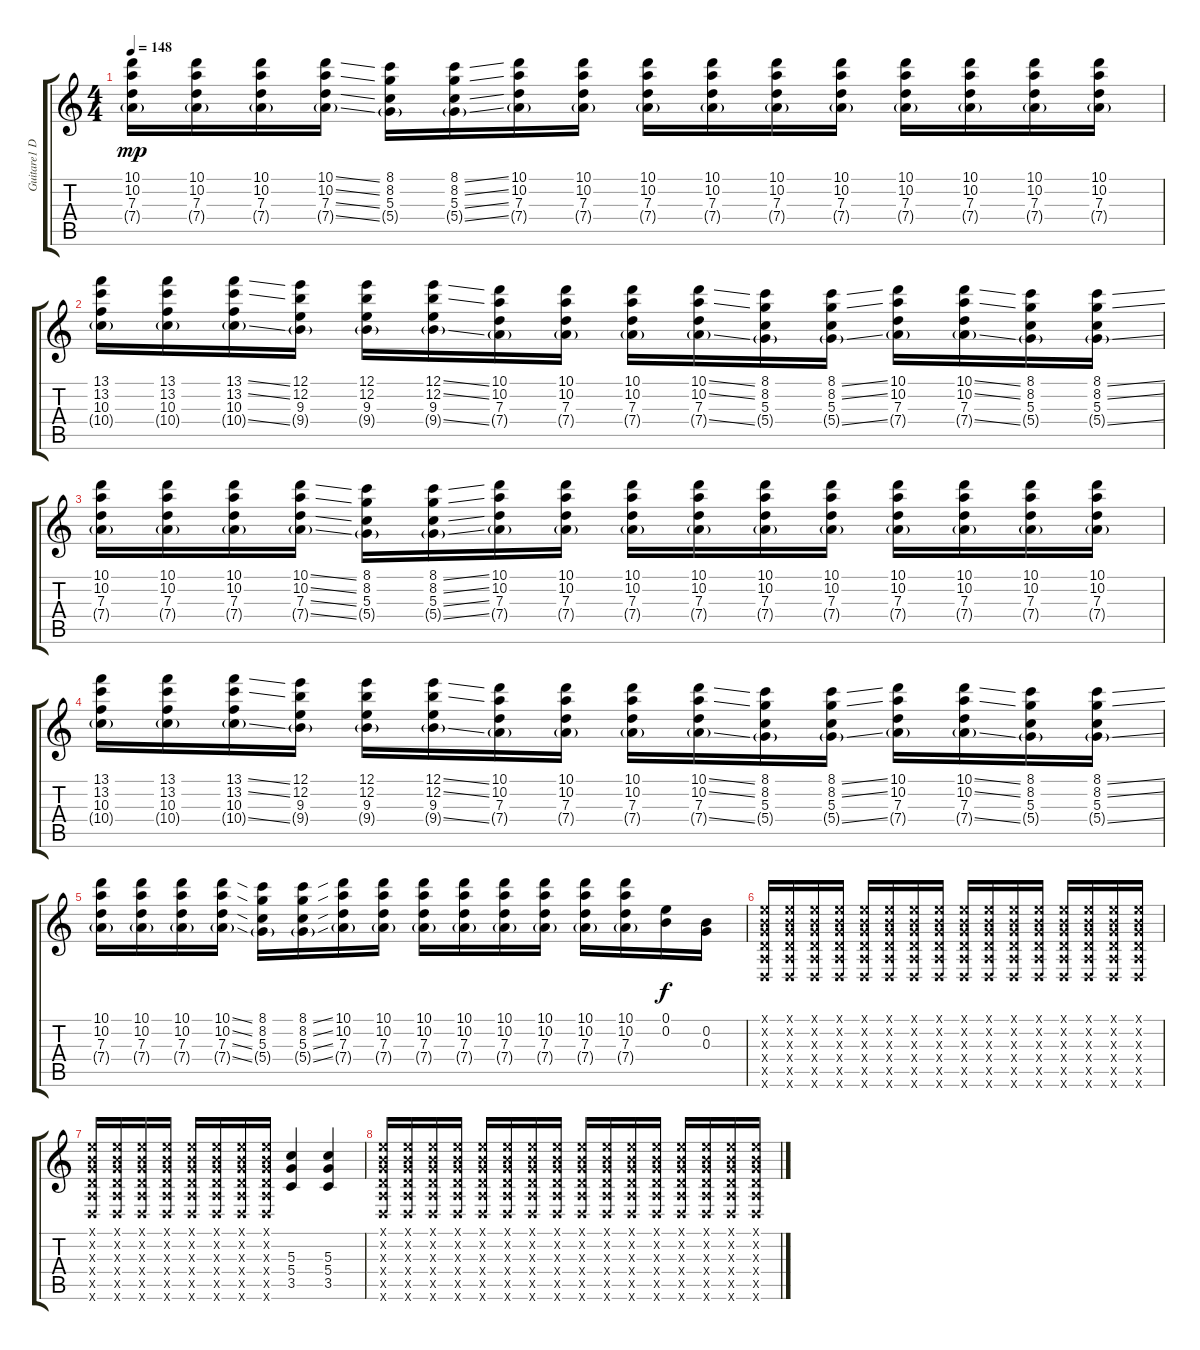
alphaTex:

\track ("Guitare1 Dr-D" "Guitare1 D") {instrument distortionguitar}
\staff {score tabs}
\tuning (E4 B3 G3 D3 A2 D2) {hide}
\ts (4 4)
\tempo 148
\clef g2
\ks c
(10.1 10.2 7.3 7.4{g}).16{dy mp} (10.1 10.2 7.3 7.4{g}).16 (10.1 10.2 7.3 7.4{g}).16 (10.1{ss} 10.2{ss} 7.3{ss} 7.4{ss g}).16 (8.1 8.2 5.3 5.4{g}).16 (8.1{ss} 8.2{ss} 5.3{ss} 5.4{ss g}).16 (10.1 10.2 7.3 7.4{g}).16 (10.1 10.2 7.3 7.4{g}).16 (10.1 10.2 7.3 7.4{g}).16 (10.1 10.2 7.3 7.4{g}).16 (10.1 10.2 7.3 7.4{g}).16 (10.1 10.2 7.3 7.4{g}).16 (10.1 10.2 7.3 7.4{g}).16 (10.1 10.2 7.3 7.4{g}).16 (10.1 10.2 7.3 7.4{g}).16 (10.1 10.2 7.3 7.4{g}).16 |
(13.1 13.2 10.3 10.4{g}).16 (13.1 13.2 10.3 10.4{g}).16 (13.1{ss} 13.2{ss} 10.3 10.4{ss g}).16 (12.1 12.2 9.3 9.4{g}).16 (12.1 12.2 9.3 9.4{g}).16 (12.1{ss} 12.2{ss} 9.3 9.4{ss g}).16 (10.1 10.2 7.3 7.4{g}).16 (10.1 10.2 7.3 7.4{g}).16 (10.1 10.2 7.3 7.4{g}).16 (10.1{ss} 10.2{ss} 7.3 7.4{ss g}).16 (8.1 8.2 5.3 5.4{g}).16 (8.1{ss} 8.2{ss} 5.3 5.4{ss g}).16 (10.1 10.2 7.3 7.4{g}).16 (10.1{ss} 10.2{ss} 7.3 7.4{ss g}).16 (8.1 8.2 5.3 5.4{g}).16 (8.1{ss} 8.2{ss} 5.3 5.4{ss g}).16 |
(10.1 10.2 7.3 7.4{g}).16 (10.1 10.2 7.3 7.4{g}).16 (10.1 10.2 7.3 7.4{g}).16 (10.1{ss} 10.2{ss} 7.3{ss} 7.4{ss g}).16 (8.1 8.2 5.3 5.4{g}).16 (8.1{ss} 8.2{ss} 5.3{ss} 5.4{ss g}).16 (10.1 10.2 7.3 7.4{g}).16 (10.1 10.2 7.3 7.4{g}).16 (10.1 10.2 7.3 7.4{g}).16 (10.1 10.2 7.3 7.4{g}).16 (10.1 10.2 7.3 7.4{g}).16 (10.1 10.2 7.3 7.4{g}).16 (10.1 10.2 7.3 7.4{g}).16 (10.1 10.2 7.3 7.4{g}).16 (10.1 10.2 7.3 7.4{g}).16 (10.1 10.2 7.3 7.4{g}).16 |
(13.1 13.2 10.3 10.4{g}).16 (13.1 13.2 10.3 10.4{g}).16 (13.1{ss} 13.2{ss} 10.3 10.4{ss g}).16 (12.1 12.2 9.3 9.4{g}).16 (12.1 12.2 9.3 9.4{g}).16 (12.1{ss} 12.2{ss} 9.3 9.4{ss g}).16 (10.1 10.2 7.3 7.4{g}).16 (10.1 10.2 7.3 7.4{g}).16 (10.1 10.2 7.3 7.4{g}).16 (10.1{ss} 10.2{ss} 7.3 7.4{ss g}).16 (8.1 8.2 5.3 5.4{g}).16 (8.1{ss} 8.2{ss} 5.3 5.4{ss g}).16 (10.1 10.2 7.3 7.4{g}).16 (10.1{ss} 10.2{ss} 7.3 7.4{ss g}).16 (8.1 8.2 5.3 5.4{g}).16 (8.1{ss} 8.2{ss} 5.3 5.4{ss g}).16 |
(10.1 10.2 7.3 7.4{g}).16 (10.1 10.2 7.3 7.4{g}).16 (10.1 10.2 7.3 7.4{g}).16 (10.1{ss} 10.2{ss} 7.3{ss} 7.4{ss g}).16 (8.1 8.2 5.3 5.4{g}).16 (8.1{ss} 8.2{ss} 5.3{ss} 5.4{ss g}).16 (10.1 10.2 7.3 7.4{g}).16 (10.1 10.2 7.3 7.4{g}).16 (10.1 10.2 7.3 7.4{g}).16 (10.1 10.2 7.3 7.4{g}).16 (10.1 10.2 7.3 7.4{g}).16 (10.1 10.2 7.3 7.4{g}).16 (10.1 10.2 7.3 7.4{g}).16 (10.1 10.2 7.3 7.4{g}).16 (0.1 0.2).16{dy f} (0.2 0.3).16 |
(0.1{x} 0.2{x} 0.3{x} 0.4{x} 0.5{x} 0.6{x}).16 (0.1{x} 0.2{x} 0.3{x} 0.4{x} 0.5{x} 0.6{x}).16 (0.1{x} 0.2{x} 0.3{x} 0.4{x} 0.5{x} 0.6{x}).16 (0.1{x} 0.2{x} 0.3{x} 0.4{x} 0.5{x} 0.6{x}).16 (0.1{x} 0.2{x} 0.3{x} 0.4{x} 0.5{x} 0.6{x}).16 (0.1{x} 0.2{x} 0.3{x} 0.4{x} 0.5{x} 0.6{x}).16 (0.1{x} 0.2{x} 0.3{x} 0.4{x} 0.5{x} 0.6{x}).16 (0.1{x} 0.2{x} 0.3{x} 0.4{x} 0.5{x} 0.6{x}).16 (0.1{x} 0.2{x} 0.3{x} 0.4{x} 0.5{x} 0.6{x}).16 (0.1{x} 0.2{x} 0.3{x} 0.4{x} 0.5{x} 0.6{x}).16 (0.1{x} 0.2{x} 0.3{x} 0.4{x} 0.5{x} 0.6{x}).16 (0.1{x} 0.2{x} 0.3{x} 0.4{x} 0.5{x} 0.6{x}).16 (0.1{x} 0.2{x} 0.3{x} 0.4{x} 0.5{x} 0.6{x}).16 (0.1{x} 0.2{x} 0.3{x} 0.4{x} 0.5{x} 0.6{x}).16 (0.1{x} 0.2{x} 0.3{x} 0.4{x} 0.5{x} 0.6{x}).16 (0.1{x} 0.2{x} 0.3{x} 0.4{x} 0.5{x} 0.6{x}).16 |
(0.1{x} 0.2{x} 0.3{x} 0.4{x} 0.5{x} 0.6{x}).16 (0.1{x} 0.2{x} 0.3{x} 0.4{x} 0.5{x} 0.6{x}).16 (0.1{x} 0.2{x} 0.3{x} 0.4{x} 0.5{x} 0.6{x}).16 (0.1{x} 0.2{x} 0.3{x} 0.4{x} 0.5{x} 0.6{x}).16 (0.1{x} 0.2{x} 0.3{x} 0.4{x} 0.5{x} 0.6{x}).16 (0.1{x} 0.2{x} 0.3{x} 0.4{x} 0.5{x} 0.6{x}).16 (0.1{x} 0.2{x} 0.3{x} 0.4{x} 0.5{x} 0.6{x}).16 (0.1{x} 0.2{x} 0.3{x} 0.4{x} 0.5{x} 0.6{x}).16 (5.3 5.4 3.5).4 (5.3 5.4 3.5).4 |
(0.1{x} 0.2{x} 0.3{x} 0.4{x} 0.5{x} 0.6{x}).16 (0.1{x} 0.2{x} 0.3{x} 0.4{x} 0.5{x} 0.6{x}).16 (0.1{x} 0.2{x} 0.3{x} 0.4{x} 0.5{x} 0.6{x}).16 (0.1{x} 0.2{x} 0.3{x} 0.4{x} 0.5{x} 0.6{x}).16 (0.1{x} 0.2{x} 0.3{x} 0.4{x} 0.5{x} 0.6{x}).16 (0.1{x} 0.2{x} 0.3{x} 0.4{x} 0.5{x} 0.6{x}).16 (0.1{x} 0.2{x} 0.3{x} 0.4{x} 0.5{x} 0.6{x}).16 (0.1{x} 0.2{x} 0.3{x} 0.4{x} 0.5{x} 0.6{x}).16 (0.1{x} 0.2{x} 0.3{x} 0.4{x} 0.5{x} 0.6{x}).16 (0.1{x} 0.2{x} 0.3{x} 0.4{x} 0.5{x} 0.6{x}).16 (0.1{x} 0.2{x} 0.3{x} 0.4{x} 0.5{x} 0.6{x}).16 (0.1{x} 0.2{x} 0.3{x} 0.4{x} 0.5{x} 0.6{x}).16 (0.1{x} 0.2{x} 0.3{x} 0.4{x} 0.5{x} 0.6{x}).16 (0.1{x} 0.2{x} 0.3{x} 0.4{x} 0.5{x} 0.6{x}).16 (0.1{x} 0.2{x} 0.3{x} 0.4{x} 0.5{x} 0.6{x}).16 (0.1{x} 0.2{x} 0.3{x} 0.4{x} 0.5{x} 0.6{x}).16
